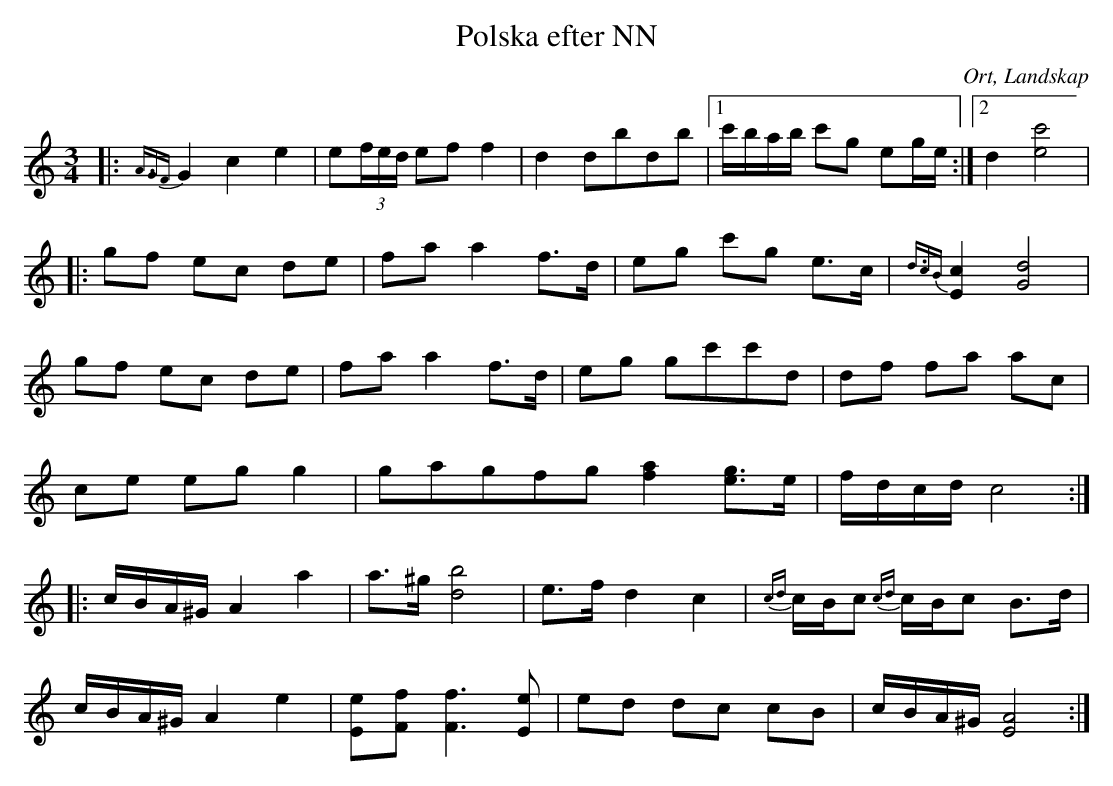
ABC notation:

X:1
T:Polska efter NN
O:Ort, Landskap
M:3/4
L:1/8
K:C
|:{A3/2GF}G2 c2 e2|e(3f/e/d/ ef f2|d2 dbdb|1 c'/b/a/b/ c'g eg/e/:|2 d2 [e4c'4]|
|:gf ec de|fa a2 f>d|eg c'g e>c|{d3/2cB}[c2E2] [G4d4]|
gf ec de|fa a2 f>d|eg gc'c'd|df fa ac|
ce eg g2|g2/5a2/5g2/5f2/5g2/5 [f2a2] [eg]>e|f/d/c/d/  c4:|
|:c/B/A/^G/ A2 a2|a>^g [d4b4]|e>f d2 c2|{c3/5d3/5}c/B/c {c3/5d3/5}c/B/c B>d|
c/B/A/^G/ A2 e2|[Ee][Ff] [F3f3] [Ee] |ed dc cB|c/B/A/^G/ [E4A4]:|
